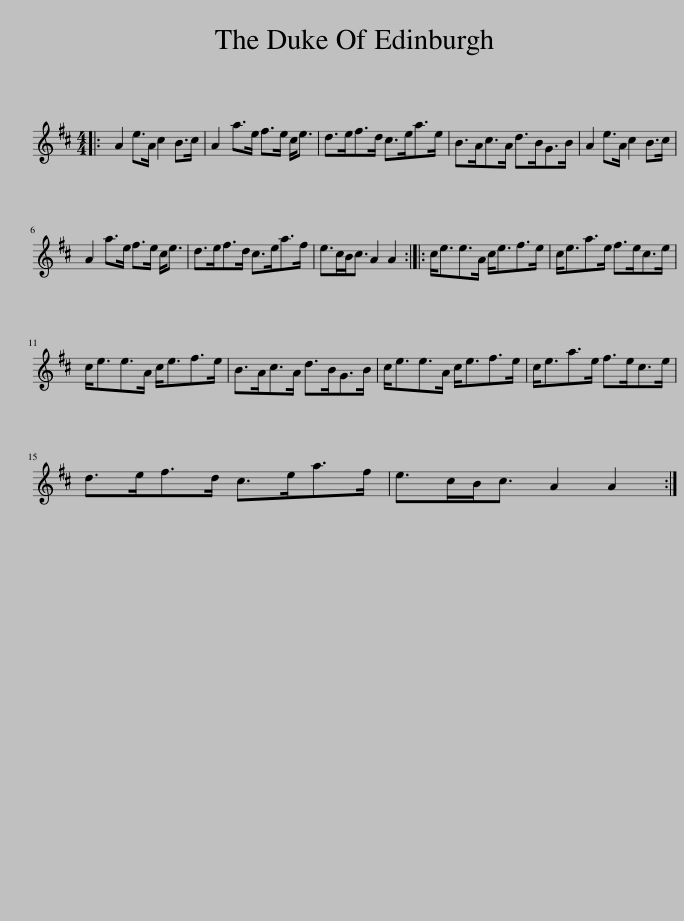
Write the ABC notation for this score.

X:1
L:1/8
M:4/4
I:linebreak $
K:D
V:1 treble
V:1
|: A2 e>A c2 B>c | A2 a>e f>e c<e | d>ef>d c>ea>e | B>Ac>A d>BG>B | A2 e>A c2 B>c |$ %5
 A2 a>e f>e c<e | d>ef>d c>ea>f | e>cB<c A2 A2 :: c<ee>A c<ef>e | c<ea>e f>ec>e |$ %10
 c<ee>A c<ef>e | B>Ac>A d>BG>B | c<ee>A c<ef>e | c<ea>e f>ec>e |$ d>ef>d c>ea>f | %15
 e>cB<c A2 A2 :| %16
